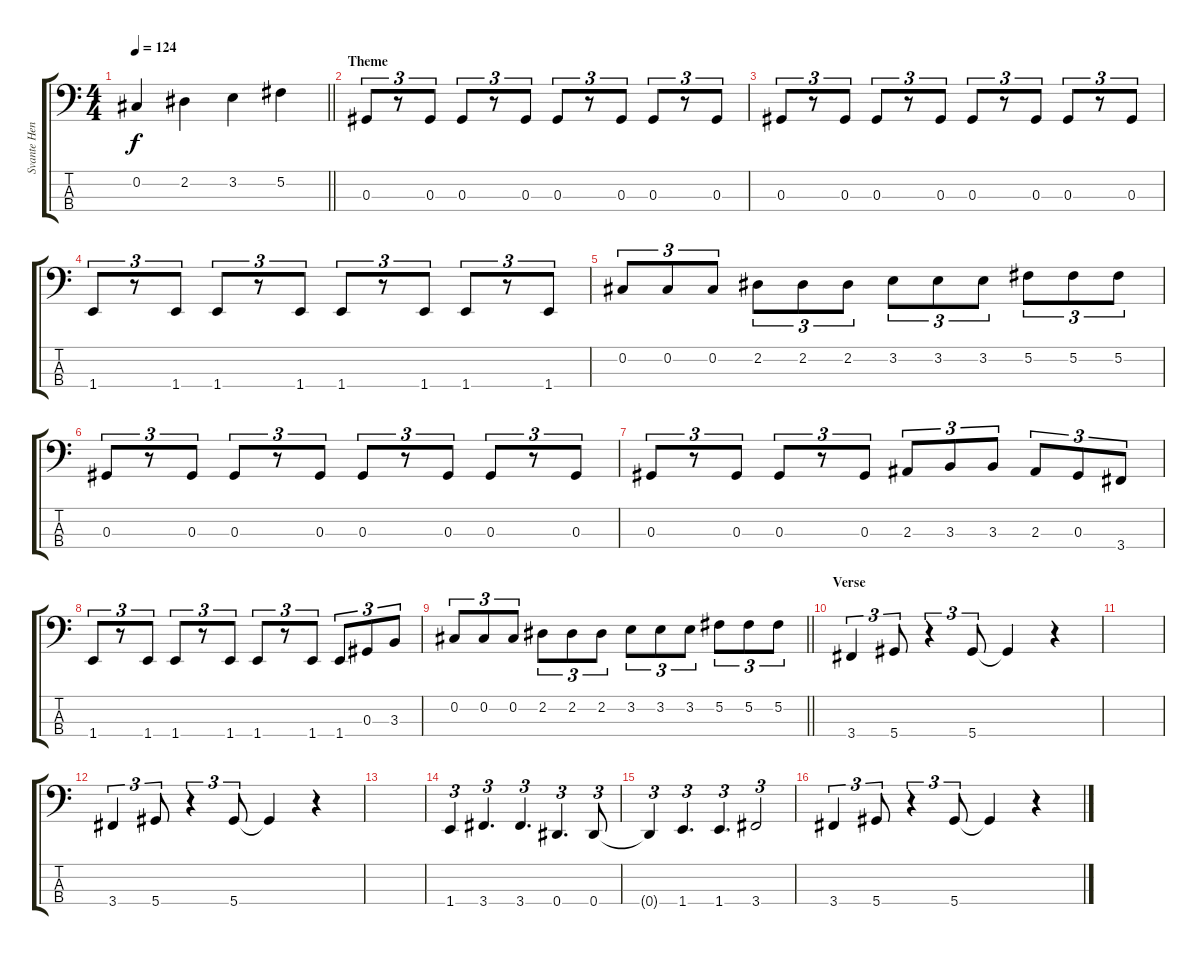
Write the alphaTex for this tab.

\track ("Svante Henrysson" "Svante Hen") {instrument electricbassfinger}
\staff {score tabs}
\tuning (Gb2 Db2 Ab1 Eb1) {hide}
\ts (4 4)
\tempo 124
\clef f4
\barLineRight lightlight
\ks c
0.2.4{dy f} 2.2.4 3.2.4 5.2.4 |
\section ("" "Theme")
0.3.8{tu (3 2)} r.8{tu (3 2)} 0.3.8{tu (3 2)} 0.3.8{tu (3 2)} r.8{tu (3 2)} 0.3.8{tu (3 2)} 0.3.8{tu (3 2)} r.8{tu (3 2)} 0.3.8{tu (3 2)} 0.3.8{tu (3 2)} r.8{tu (3 2)} 0.3.8{tu (3 2)} |
0.3.8{tu (3 2)} r.8{tu (3 2)} 0.3.8{tu (3 2)} 0.3.8{tu (3 2)} r.8{tu (3 2)} 0.3.8{tu (3 2)} 0.3.8{tu (3 2)} r.8{tu (3 2)} 0.3.8{tu (3 2)} 0.3.8{tu (3 2)} r.8{tu (3 2)} 0.3.8{tu (3 2)} |
1.4.8{tu (3 2)} r.8{tu (3 2)} 1.4.8{tu (3 2)} 1.4.8{tu (3 2)} r.8{tu (3 2)} 1.4.8{tu (3 2)} 1.4.8{tu (3 2)} r.8{tu (3 2)} 1.4.8{tu (3 2)} 1.4.8{tu (3 2)} r.8{tu (3 2)} 1.4.8{tu (3 2)} |
0.2.8{tu (3 2)} 0.2.8{tu (3 2)} 0.2.8{tu (3 2)} 2.2.8{tu (3 2)} 2.2.8{tu (3 2)} 2.2.8{tu (3 2)} 3.2.8{tu (3 2)} 3.2.8{tu (3 2)} 3.2.8{tu (3 2)} 5.2.8{tu (3 2)} 5.2.8{tu (3 2)} 5.2.8{tu (3 2)} |
0.3.8{tu (3 2)} r.8{tu (3 2)} 0.3.8{tu (3 2)} 0.3.8{tu (3 2)} r.8{tu (3 2)} 0.3.8{tu (3 2)} 0.3.8{tu (3 2)} r.8{tu (3 2)} 0.3.8{tu (3 2)} 0.3.8{tu (3 2)} r.8{tu (3 2)} 0.3.8{tu (3 2)} |
0.3.8{tu (3 2)} r.8{tu (3 2)} 0.3.8{tu (3 2)} 0.3.8{tu (3 2)} r.8{tu (3 2)} 0.3.8{tu (3 2)} 2.3.8{tu (3 2)} 3.3.8{tu (3 2)} 3.3.8{tu (3 2)} 2.3.8{tu (3 2)} 0.3.8{tu (3 2)} 3.4.8{tu (3 2)} |
1.4.8{tu (3 2)} r.8{tu (3 2)} 1.4.8{tu (3 2)} 1.4.8{tu (3 2)} r.8{tu (3 2)} 1.4.8{tu (3 2)} 1.4.8{tu (3 2)} r.8{tu (3 2)} 1.4.8{tu (3 2)} 1.4.8{tu (3 2)} 0.3.8{tu (3 2)} 3.3.8{tu (3 2)} |
\barLineRight lightlight
0.2.8{tu (3 2)} 0.2.8{tu (3 2)} 0.2.8{tu (3 2)} 2.2.8{tu (3 2)} 2.2.8{tu (3 2)} 2.2.8{tu (3 2)} 3.2.8{tu (3 2)} 3.2.8{tu (3 2)} 3.2.8{tu (3 2)} 5.2.8{tu (3 2)} 5.2.8{tu (3 2)} 5.2.8{tu (3 2)} |
\section ("" "Verse")
3.4.4{tu (3 2)} 5.4.8{tu (3 2)} r.4{tu (3 2)} 5.4.8{tu (3 2)} 5.4{t}.4 r.4 |
|
3.4.4{tu (3 2)} 5.4.8{tu (3 2)} r.4{tu (3 2)} 5.4.8{tu (3 2)} 5.4{t}.4 r.4 |
|
1.4.4{tu (3 2)} 3.4.4{d tu (3 2)} 3.4.4{d tu (3 2)} 0.4.4{d tu (3 2)} 0.4.8{tu (3 2)} |
0.4{t}.4{tu (3 2)} 1.4.4{d tu (3 2)} 1.4.4{d tu (3 2)} 3.4.2{tu (3 2)} |
3.4.4{tu (3 2)} 5.4.8{tu (3 2)} r.4{tu (3 2)} 5.4.8{tu (3 2)} 5.4{t}.4 r.4
